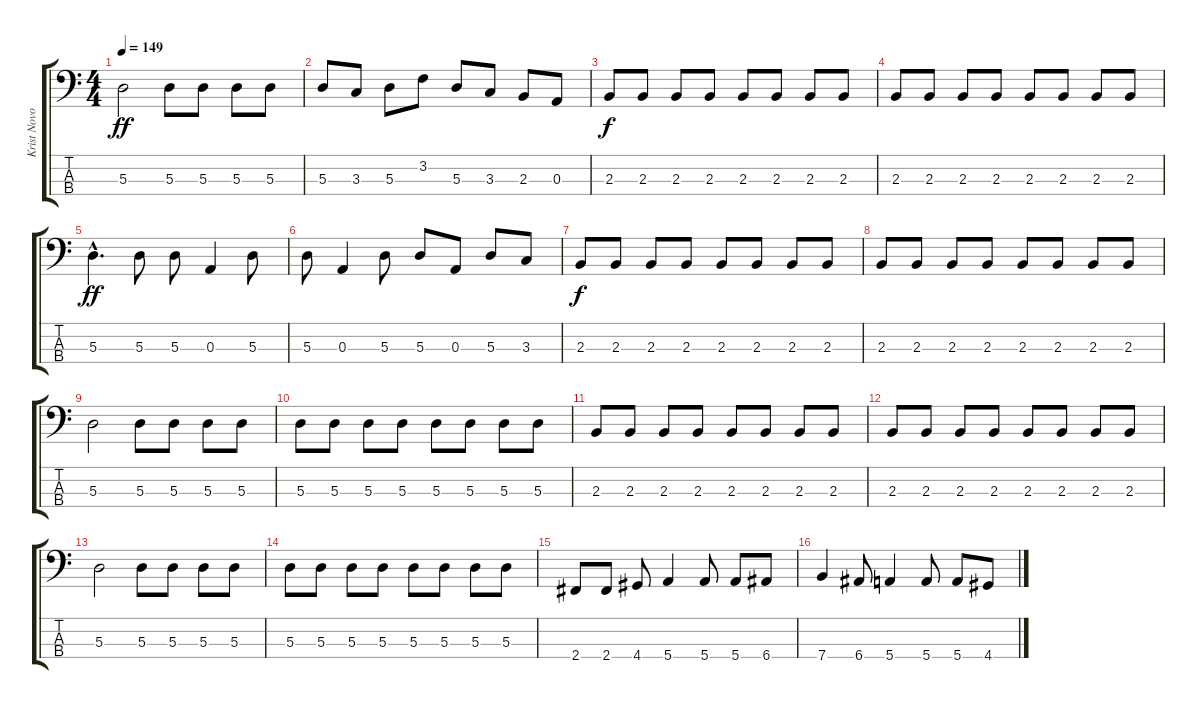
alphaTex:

\track ("Krist Novoselic" "Krist Novo") {instrument electricbasspick}
\staff {score tabs}
\tuning (G2 D2 A1 E1) {hide}
\ts (4 4)
\tempo 149
\clef f4
\ks c
5.3.2{dy ff} 5.3.8 5.3.8 5.3.8 5.3.8 |
5.3.8 3.3.8 5.3.8 3.2.8 5.3.8 3.3.8 2.3.8 0.3.8 |
2.3.8{dy f} 2.3.8 2.3.8 2.3.8 2.3.8 2.3.8 2.3.8 2.3.8 |
2.3.8 2.3.8 2.3.8 2.3.8 2.3.8 2.3.8 2.3.8 2.3.8 |
5.3{hac}.4{d dy ff} 5.3.8 5.3.8 0.3.4 5.3.8 |
5.3.8 0.3.4 5.3.8 5.3.8 0.3.8 5.3.8 3.3.8 |
2.3.8{dy f} 2.3.8 2.3.8 2.3.8 2.3.8 2.3.8 2.3.8 2.3.8 |
2.3.8 2.3.8 2.3.8 2.3.8 2.3.8 2.3.8 2.3.8 2.3.8 |
5.3.2 5.3.8 5.3.8 5.3.8 5.3.8 |
5.3.8 5.3.8 5.3.8 5.3.8 5.3.8 5.3.8 5.3.8 5.3.8 |
2.3.8 2.3.8 2.3.8 2.3.8 2.3.8 2.3.8 2.3.8 2.3.8 |
2.3.8 2.3.8 2.3.8 2.3.8 2.3.8 2.3.8 2.3.8 2.3.8 |
5.3.2 5.3.8 5.3.8 5.3.8 5.3.8 |
5.3.8 5.3.8 5.3.8 5.3.8 5.3.8 5.3.8 5.3.8 5.3.8 |
2.4.8 2.4.8 4.4.8 5.4.4 5.4.8 5.4.8 6.4.8 |
7.4.4 6.4.8 5.4.4 5.4.8 5.4.8 4.4.8
